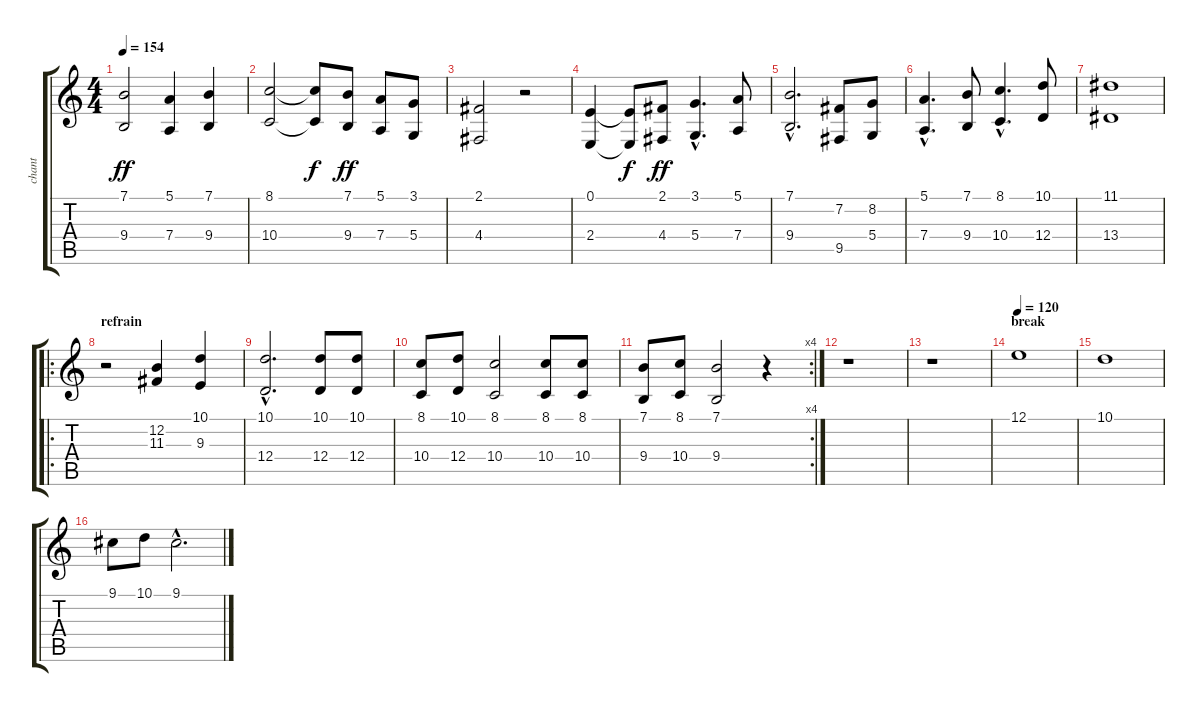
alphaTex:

\track ("chant" "chant") {instrument choiraahs}
\staff {score tabs}
\tuning (E4 B3 G3 D3 A2 E2) {hide}
\ts (4 4)
\tempo 154
\clef g2
\ks c
(7.1 9.4).2{dy ff} (5.1 7.4).4 (7.1 9.4).4 |
(8.1 10.4).2 (8.1{t} 10.4{t}).8{dy f} (7.1 9.4).8{dy ff} (5.1 7.4).8 (3.1 5.4).8 |
(2.1 4.4).2 r.2 |
(0.1 2.4).4 (0.1{t} 2.4{t}).8{dy f} (2.1 4.4).8{dy ff} (3.1{hac} 5.4{hac}).4{d} (5.1 7.4).8 |
(7.1{hac} 9.4{hac}).2{d} (7.2 9.5).8 (8.2 5.4).8 |
(5.1{hac} 7.4{hac}).4{d} (7.1 9.4).8 (8.1{hac} 10.4{hac}).4{d} (10.1 12.4).8 |
(11.1 13.4).1 |
\ro
\section ("" "refrain")
r.2 (12.2 11.3).4 (10.1 9.3).4 |
(10.1{hac} 12.4{hac}).2{d} (10.1 12.4).8 (10.1 12.4).8 |
(8.1 10.4).8 (10.1 12.4).8 (8.1 10.4).2 (8.1 10.4).8 (8.1 10.4).8 |
\rc 4
(7.1 9.4).8 (8.1 10.4).8 (7.1 9.4).2 r.4 |
r.1 |
r.1 |
\section ("" "break")
\tempo 120
12.1.1 |
10.1.1 |
9.1.8 10.1.8 9.1{hac}.2{d}
